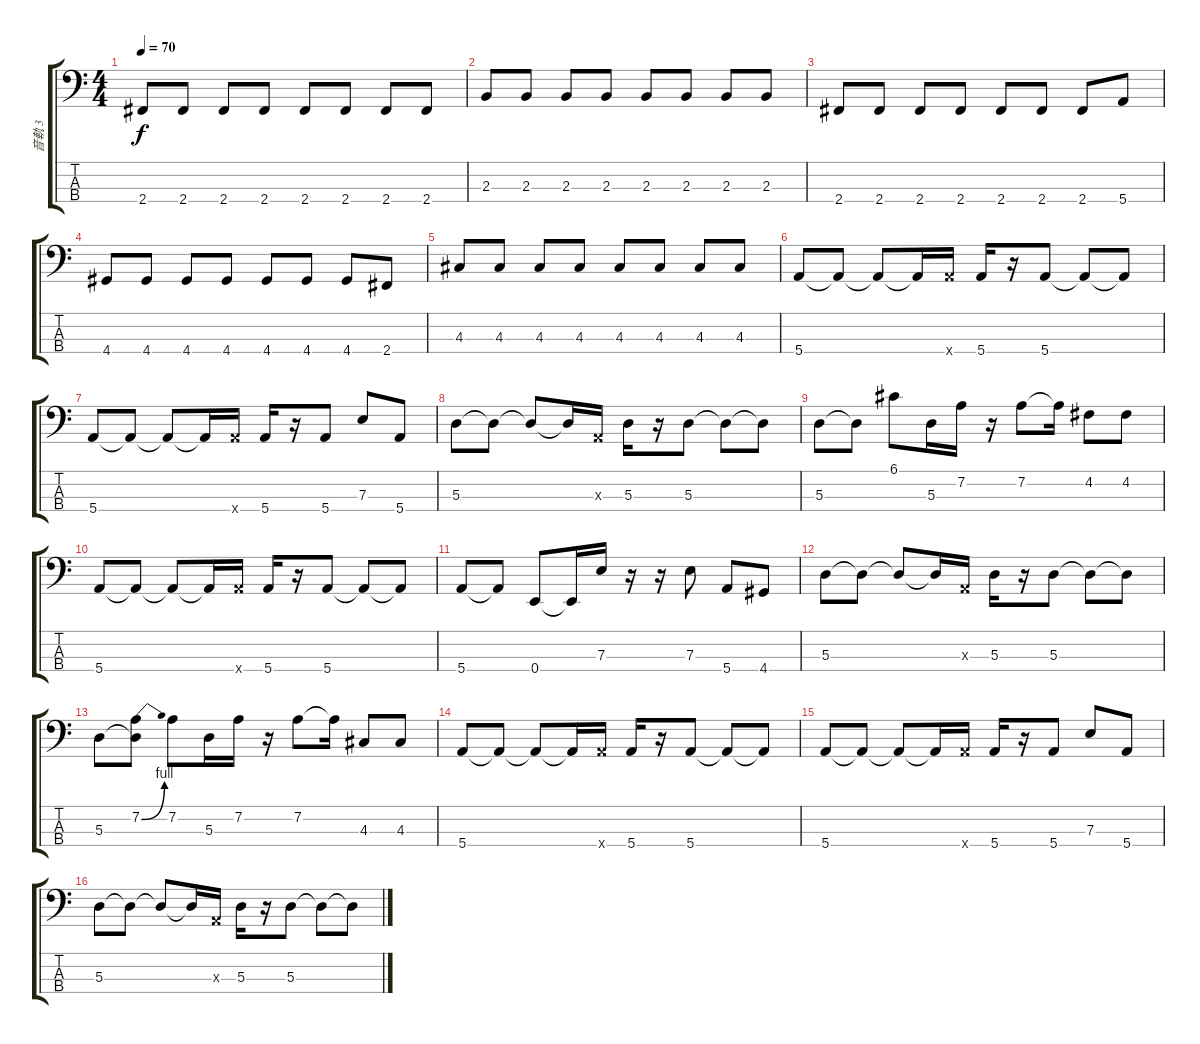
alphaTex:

\track ("音軌 3" "音軌 3") {instrument electricbassfinger}
\staff {score tabs}
\tuning (G2 D2 A1 E1) {hide}
\ts (4 4)
\tempo 70
\clef f4
\ks c
2.4.8{dy f} 2.4.8 2.4.8 2.4.8 2.4.8 2.4.8 2.4.8 2.4.8 |
2.3.8 2.3.8 2.3.8 2.3.8 2.3.8 2.3.8 2.3.8 2.3.8 |
2.4.8 2.4.8 2.4.8 2.4.8 2.4.8 2.4.8 2.4.8 5.4.8 |
4.4.8 4.4.8 4.4.8 4.4.8 4.4.8 4.4.8 4.4.8 2.4.8 |
4.3.8 4.3.8 4.3.8 4.3.8 4.3.8 4.3.8 4.3.8 4.3.8 |
5.4.8 5.4{t}.8 5.4{t}.8 5.4{t}.16 5.4{x}.16 5.4.16 r.16 5.4.8 5.4{t}.8 5.4{t}.8 |
5.4.8 5.4{t}.8 5.4{t}.8 5.4{t}.16 5.4{x}.16 5.4.16 r.16 5.4.8 7.3.8 5.4.8 |
5.3.8 5.3{t}.8 5.3{t}.8 5.3{t}.16 0.3{x}.16 5.3.16 r.16 5.3.8 5.3{t}.8 5.3{t}.8 |
5.3.8 5.3{t}.8 6.1.8 5.3.16 7.2.16 r.16 7.2.8 7.2{t}.16 4.2.8 4.2.8 |
5.4.8 5.4{t}.8 5.4{t}.8 5.4{t}.16 5.4{x}.16 5.4.16 r.16 5.4.8 5.4{t}.8 5.4{t}.8 |
5.4.8 5.4{t}.8 0.4.8 0.4{t}.16 7.3.16 r.16 r.16 7.3.8 5.4.8 4.4.8 |
5.3.8 5.3{t}.8 5.3{t}.8 5.3{t}.16 0.3{x}.16 5.3.16 r.16 5.3.8 5.3{t}.8 5.3{t}.8 |
5.3.8 (7.2{be (bend 0 0 60 4)} 5.3{t}).8 7.2.8 5.3.16 7.2.16 r.16 7.2.8 7.2{t}.16 4.3.8 4.3.8 |
5.4.8 5.4{t}.8 5.4{t}.8 5.4{t}.16 5.4{x}.16 5.4.16 r.16 5.4.8 5.4{t}.8 5.4{t}.8 |
5.4.8 5.4{t}.8 5.4{t}.8 5.4{t}.16 5.4{x}.16 5.4.16 r.16 5.4.8 7.3.8 5.4.8 |
5.3.8{volume 0} 5.3{t}.8 5.3{t}.8 5.3{t}.16 0.3{x}.16 5.3.16 r.16 5.3.8 5.3{t}.8 5.3{t}.8
